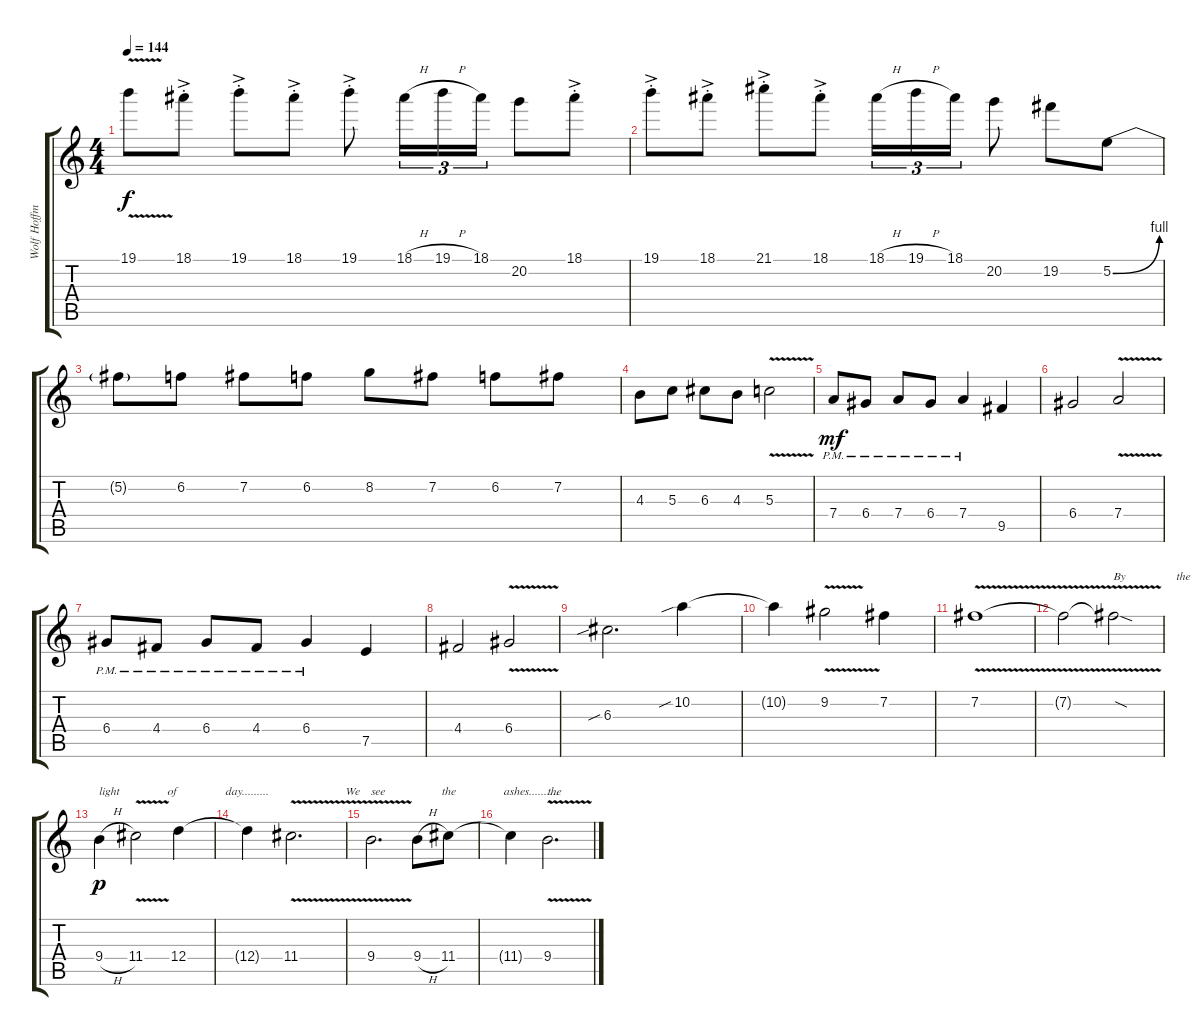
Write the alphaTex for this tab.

\track ("Wolf Hoffmann" "Wolf Hoffm") {instrument distortionguitar}
\staff {score tabs}
\tuning (E4 B3 G3 D3 A2 E2) {hide}
\ts (4 4)
\tempo 144
\clef g2
\ks c
19.1{v t}.8{dy f} 18.1{ac st}.8 19.1{ac st}.8 18.1{ac st}.8 19.1{ac st}.8 18.1{h}.16{tu (3 2)} 19.1{h}.16{tu (3 2)} 18.1.16{tu (3 2)} 20.2.8 18.1{ac st}.8 |
19.1{ac st}.8 18.1{ac st}.8 21.1{ac st}.8 18.1{ac st}.8 18.1{h}.16{tu (3 2)} 19.1{h}.16{tu (3 2)} 18.1.16{tu (3 2)} 20.2.8 19.2.8 5.2{be (bend 0 0 60 4)}.8 |
5.2{t}.8 6.2.8 7.2.8 6.2.8 8.2.8 7.2.8 6.2.8 7.2.8 |
4.3.8 5.3.8 6.3.8 4.3.8 5.3{v}.2 |
7.4{pm}.8{dy mf} 6.4{pm}.8 7.4{pm}.8 6.4{pm}.8 7.4{pm}.4 9.5.4 |
6.4.2 7.4{v}.2 |
6.4{pm}.8 4.4{pm}.8 6.4{pm}.8 4.4{pm}.8 6.4{pm}.4 7.5.4 |
4.4.2 6.4{v}.2 |
6.3{sib}.2{d} 10.2{sib}.4 |
10.2{t}.4 9.2{v}.2 7.2.4 |
7.2{v}.1 |
7.2{v t}.2 7.2{v sod t}.2{txt "By                 the"} |
9.4{h}.4{txt "light                of                day.........  " dy p} 11.4{v}.2 12.4.4 |
12.4{t}.4 11.4{v}.2{d txt "                  We"} |
9.4{v}.2{d txt "see                   the                ashes.........."} 9.4{h}.8 11.4.8 |
11.4{t}.4 9.4{v sl}.2{d txt "the"}
